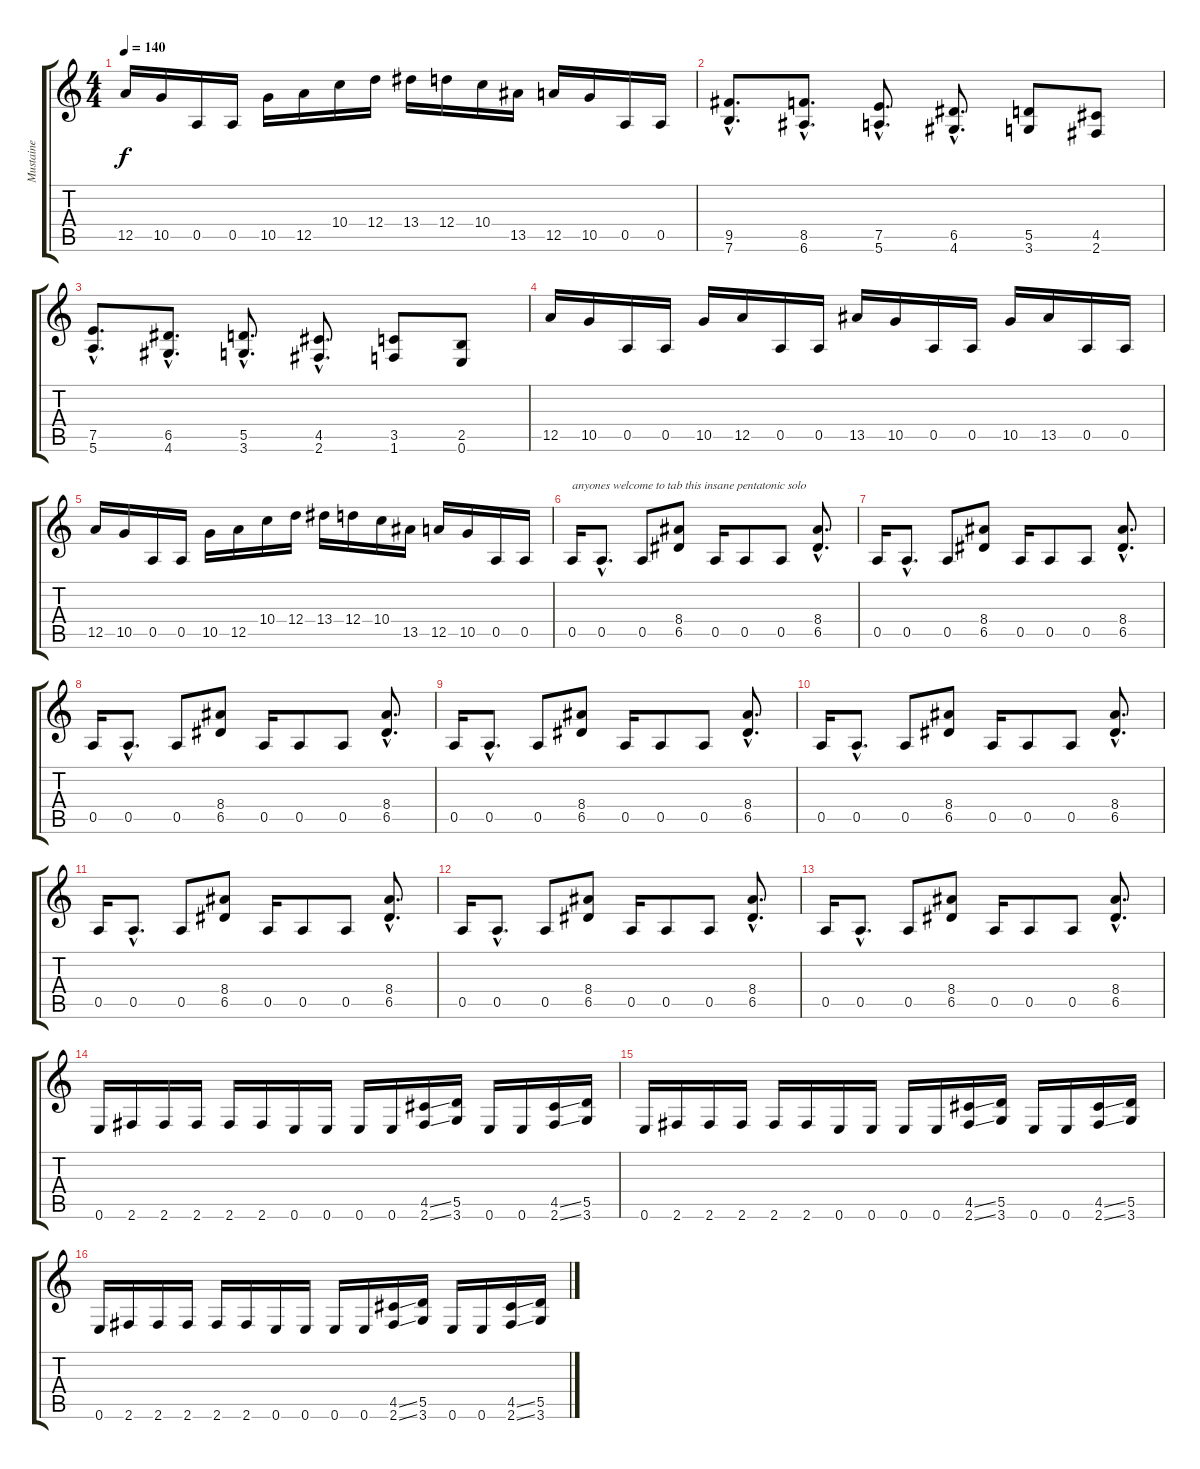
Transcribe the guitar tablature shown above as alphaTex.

\track ("Mustaine" "Mustaine") {instrument distortionguitar}
\staff {score tabs}
\tuning (E4 B3 G3 D3 A2 E2) {hide}
\ts (4 4)
\tempo 140
\clef g2
\ks c
12.5.16{dy f} 10.5.16 0.5.16 0.5.16 10.5.16 12.5.16 10.4.16 12.4.16 13.4.16 12.4.16 10.4.16 13.5.16 12.5.16 10.5.16 0.5.16 0.5.16 |
(9.5{hac} 7.6{hac}).8{d} (8.5{hac} 6.6{hac}).8{d} (7.5{hac} 5.6{hac}).8{d} (6.5{hac} 4.6{hac}).8{d} (5.5 3.6).8 (4.5 2.6).8 |
(7.5{hac} 5.6{hac}).8{d} (6.5{hac} 4.6{hac}).8{d} (5.5{hac} 3.6{hac}).8{d} (4.5{hac} 2.6{hac}).8{d} (3.5 1.6).8 (2.5 0.6).8 |
12.5.16 10.5.16 0.5.16 0.5.16 10.5.16 12.5.16 0.5.16 0.5.16 13.5.16 10.5.16 0.5.16 0.5.16 10.5.16 13.5.16 0.5.16 0.5.16 |
12.5.16 10.5.16 0.5.16 0.5.16 10.5.16 12.5.16 10.4.16 12.4.16 13.4.16 12.4.16 10.4.16 13.5.16 12.5.16 10.5.16 0.5.16 0.5.16 |
0.5.16{txt "anyones welcome to tab this insane pentatonic solo"} 0.5{hac}.8{d} 0.5.8 (8.4 6.5).8 0.5.16 0.5.8 0.5.8 (8.4{hac} 6.5{hac}).8{d} |
0.5.16 0.5{hac}.8{d} 0.5.8 (8.4 6.5).8 0.5.16 0.5.8 0.5.8 (8.4{hac} 6.5{hac}).8{d} |
0.5.16 0.5{hac}.8{d} 0.5.8 (8.4 6.5).8 0.5.16 0.5.8 0.5.8 (8.4{hac} 6.5{hac}).8{d} |
0.5.16 0.5{hac}.8{d} 0.5.8 (8.4 6.5).8 0.5.16 0.5.8 0.5.8 (8.4{hac} 6.5{hac}).8{d} |
0.5.16 0.5{hac}.8{d} 0.5.8 (8.4 6.5).8 0.5.16 0.5.8 0.5.8 (8.4{hac} 6.5{hac}).8{d} |
0.5.16 0.5{hac}.8{d} 0.5.8 (8.4 6.5).8 0.5.16 0.5.8 0.5.8 (8.4{hac} 6.5{hac}).8{d} |
0.5.16 0.5{hac}.8{d} 0.5.8 (8.4 6.5).8 0.5.16 0.5.8 0.5.8 (8.4{hac} 6.5{hac}).8{d} |
0.5.16 0.5{hac}.8{d} 0.5.8 (8.4 6.5).8 0.5.16 0.5.8 0.5.8 (8.4{hac} 6.5{hac}).8{d} |
0.6.16 2.6.16 2.6.16 2.6.16 2.6.16 2.6.16 0.6.16 0.6.16 0.6.16 0.6.16 (4.5{ss} 2.6{ss}).16 (5.5 3.6).16 0.6.16 0.6.16 (4.5{ss} 2.6{ss}).16 (5.5 3.6).16 |
0.6.16 2.6.16 2.6.16 2.6.16 2.6.16 2.6.16 0.6.16 0.6.16 0.6.16 0.6.16 (4.5{ss} 2.6{ss}).16 (5.5 3.6).16 0.6.16 0.6.16 (4.5{ss} 2.6{ss}).16 (5.5 3.6).16 |
0.6.16 2.6.16 2.6.16 2.6.16 2.6.16 2.6.16 0.6.16 0.6.16 0.6.16 0.6.16 (4.5{ss} 2.6{ss}).16 (5.5 3.6).16 0.6.16 0.6.16 (4.5{ss} 2.6{ss}).16 (5.5 3.6).16
